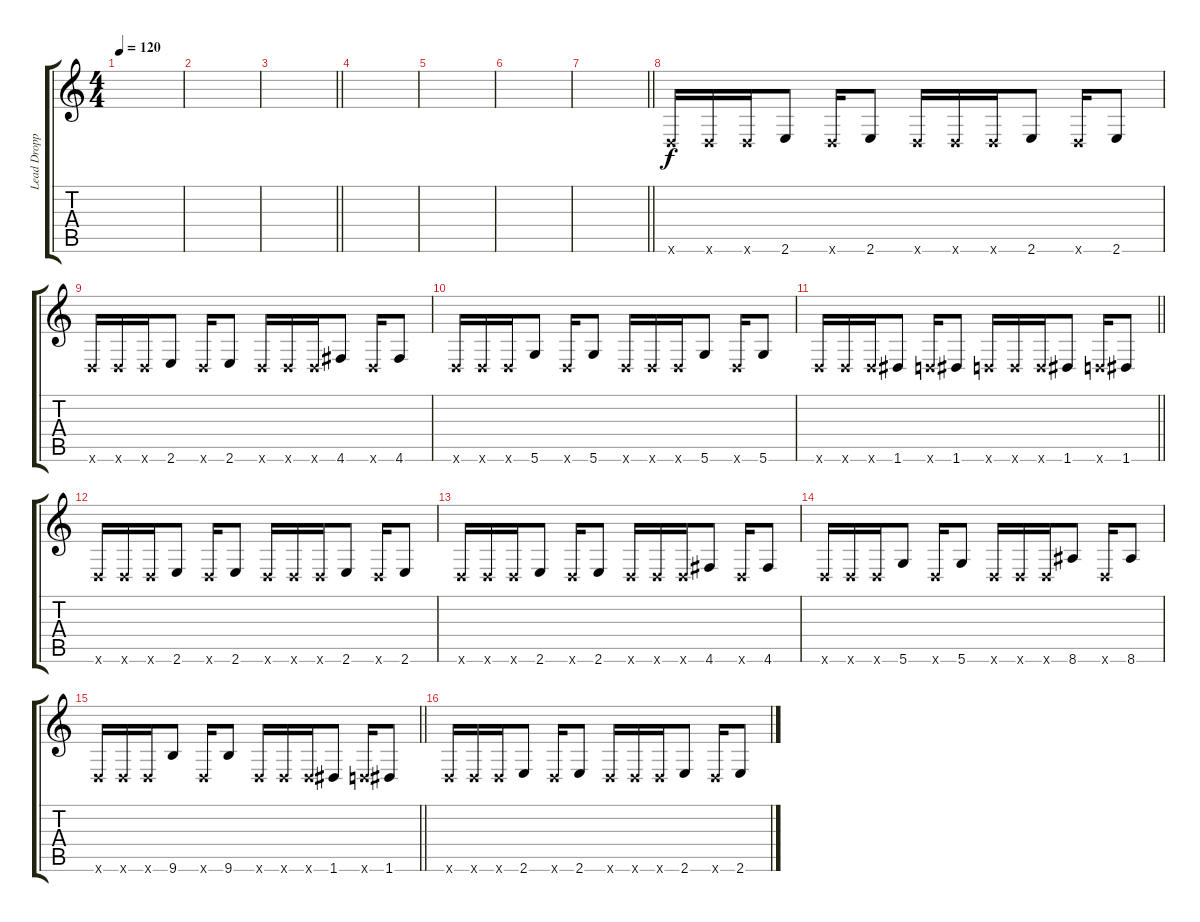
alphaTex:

\track ("Lead Dropped D " "Lead Dropp") {instrument distortionguitar}
\staff {score tabs}
\tuning (E4 B3 G3 D3 A2 D2) {hide}
\ts (4 4)
\tempo 120
\clef g2
\ks c
|
|
\barLineRight lightlight
|
|
|
|
\barLineRight lightlight
|
0.6{x}.16 0.6{x}.16 0.6{x}.16 2.6.8 0.6{x}.16 2.6.8 0.6{x}.16 0.6{x}.16 0.6{x}.16 2.6.8 0.6{x}.16 2.6.8 |
0.6{x}.16 0.6{x}.16 0.6{x}.16 2.6.8 0.6{x}.16 2.6.8 0.6{x}.16 0.6{x}.16 0.6{x}.16 4.6.8 0.6{x}.16 4.6.8 |
0.6{x}.16 0.6{x}.16 0.6{x}.16 5.6.8 0.6{x}.16 5.6.8 0.6{x}.16 0.6{x}.16 0.6{x}.16 5.6.8 0.6{x}.16 5.6.8 |
\barLineRight lightlight
0.6{x}.16 0.6{x}.16 0.6{x}.16 1.6.8 0.6{x}.16 1.6.8 0.6{x}.16 0.6{x}.16 0.6{x}.16 1.6.8 0.6{x}.16 1.6.8 |
0.6{x}.16 0.6{x}.16 0.6{x}.16 2.6.8 0.6{x}.16 2.6.8 0.6{x}.16 0.6{x}.16 0.6{x}.16 2.6.8 0.6{x}.16 2.6.8 |
0.6{x}.16 0.6{x}.16 0.6{x}.16 2.6.8 0.6{x}.16 2.6.8 0.6{x}.16 0.6{x}.16 0.6{x}.16 4.6.8 0.6{x}.16 4.6.8 |
0.6{x}.16 0.6{x}.16 0.6{x}.16 5.6.8 0.6{x}.16 5.6.8 0.6{x}.16 0.6{x}.16 0.6{x}.16 8.6.8 0.6{x}.16 8.6.8 |
\barLineRight lightlight
0.6{x}.16 0.6{x}.16 0.6{x}.16 9.6.8 0.6{x}.16 9.6.8 0.6{x}.16 0.6{x}.16 0.6{x}.16 1.6.8 0.6{x}.16 1.6.8 |
0.6{x}.16 0.6{x}.16 0.6{x}.16 2.6.8 0.6{x}.16 2.6.8 0.6{x}.16 0.6{x}.16 0.6{x}.16 2.6.8 0.6{x}.16 2.6.8
